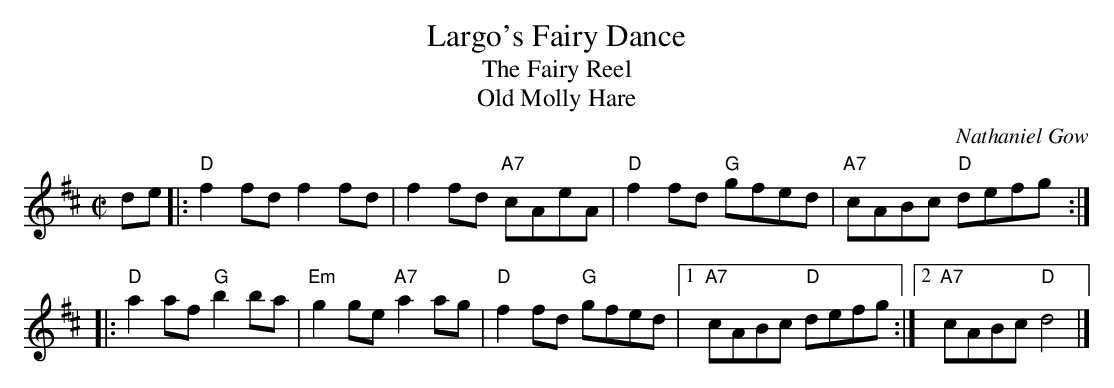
X:1
T: Largo's Fairy Dance
T: The Fairy Reel
T: Old Molly Hare
C: Nathaniel Gow
L: 1/8
M: C|
K: D
de \
|: "D"f2fd f2fd | f2fd "A7"cAeA | "D"f2fd "G"gfed | "A7"cABc "D"defg :|
|: "D"a2af "G"b2ba | "Em"g2ge "A7"a2ag | "D"f2fd "G"gfed |1 "A7"cABc "D"defg :|2 "A7"cABc "D"d4 |]
